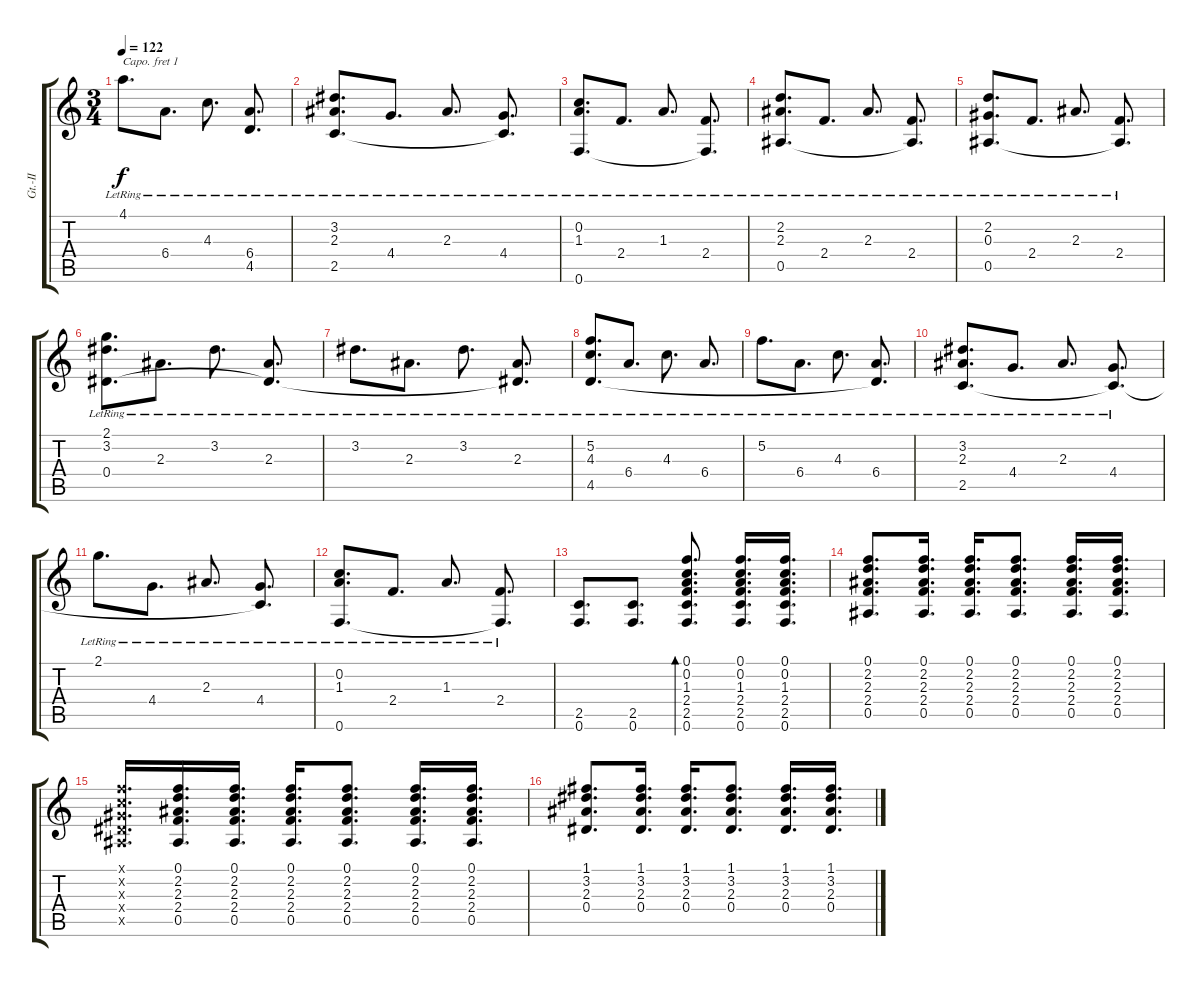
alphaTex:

\track ("Gt.-II" "Gt.-II") {instrument acousticguitarsteel}
\staff {score tabs}
\capo 1
\tuning (E4 B3 G3 D3 A2 E2) {hide}
\ts (3 4)
\tempo 122
\clef g2
\ks c
4.1{lr}.8{d dy f} 6.4{lr}.8{d} 4.3{lr}.8{d} (6.4{lr} 4.5{t}).8{d} |
(3.2{lr} 2.3{lr} 2.5{lr}).8{d} 4.4{lr}.8{d} 2.3{lr}.8{d} (4.4{lr} 2.5{t}).8{d} |
(0.2{lr} 1.3{lr} 0.6{lr}).8{d} 2.4{lr}.8{d} 1.3{lr}.8{d} (2.4{lr} 0.6{t}).8{d} |
(2.2{lr} 2.3{lr} 0.5{lr}).8{d} 2.4{lr}.8{d} 2.3{lr}.8{d} (2.4{lr} 0.5{t}).8{d} |
(2.2{lr} 0.3 0.5).8{d} 2.4{lr}.8{d} 2.3{lr}.8{d} (2.4{lr} 0.5{t}).8{d} |
(2.1{lr} 3.2{lr} 0.4{lr}).8{d} 2.3{lr}.8{d} 3.2{lr}.8{d} (2.3{lr} 0.4{t}).8{d} |
3.2{lr}.8{d} 2.3{lr}.8{d} 3.2{lr}.8{d} (2.3{lr} 0.4{t}).8{d} |
(5.2{lr} 4.3{lr} 4.5{lr}).8{d} 6.4{lr}.8{d} 4.3{lr}.8{d} 6.4{lr}.8{d} |
5.2{lr}.8{d} 6.4{lr}.8{d} 4.3{lr}.8{d} (6.4{lr} 4.5{t}).8{d} |
(3.2{lr} 2.3{lr} 2.5{lr}).8{d} 4.4{lr}.8{d} 2.3{lr}.8{d} (4.4{lr} 2.5{t}).8{d} |
2.1{lr}.8{d} 4.4{lr}.8{d} 2.3{lr}.8{d} (4.4{lr} 2.5{t}).8{d} |
(0.2{lr} 1.3{lr} 0.6{lr}).8{d} 2.4{lr}.8{d} 1.3{lr}.8{d} (2.4{lr} 0.6{t}).8{d} |
(2.5 0.6).8{d} (2.5 0.6).8{d} (0.1 0.2 1.3 2.4 2.5 0.6).8{d bd 120} (0.1 0.2 1.3 2.4 2.5 0.6).16{d} (0.1 0.2 1.3 2.4 2.5 0.6).16{d} |
(0.1 2.2 2.3 2.4 0.5).8{d} (0.1 2.2 2.3 2.4 0.5).16{d} (0.1 2.2 2.3 2.4 0.5).16{d} (0.1 2.2 2.3 2.4 0.5).8{d} (0.1 2.2 2.3 2.4 0.5).16{d} (0.1 2.2 2.3 2.4 0.5).16{d} |
(0.1{x} 0.2{x} 0.3{x} 0.4{x} 0.5{x}).16{d} (0.1 2.2 2.3 2.4 0.5).16{d} (0.1 2.2 2.3 2.4 0.5).16{d} (0.1 2.2 2.3 2.4 0.5).16{d} (0.1 2.2 2.3 2.4 0.5).8{d} (0.1 2.2 2.3 2.4 0.5).16{d} (0.1 2.2 2.3 2.4 0.5).16{d} |
(1.1 3.2 2.3 0.4).8{d} (1.1 3.2 2.3 0.4).16{d} (1.1 3.2 2.3 0.4).16{d} (1.1 3.2 2.3 0.4).8{d} (1.1 3.2 2.3 0.4).16{d} (1.1 3.2 2.3 0.4).16{d}
